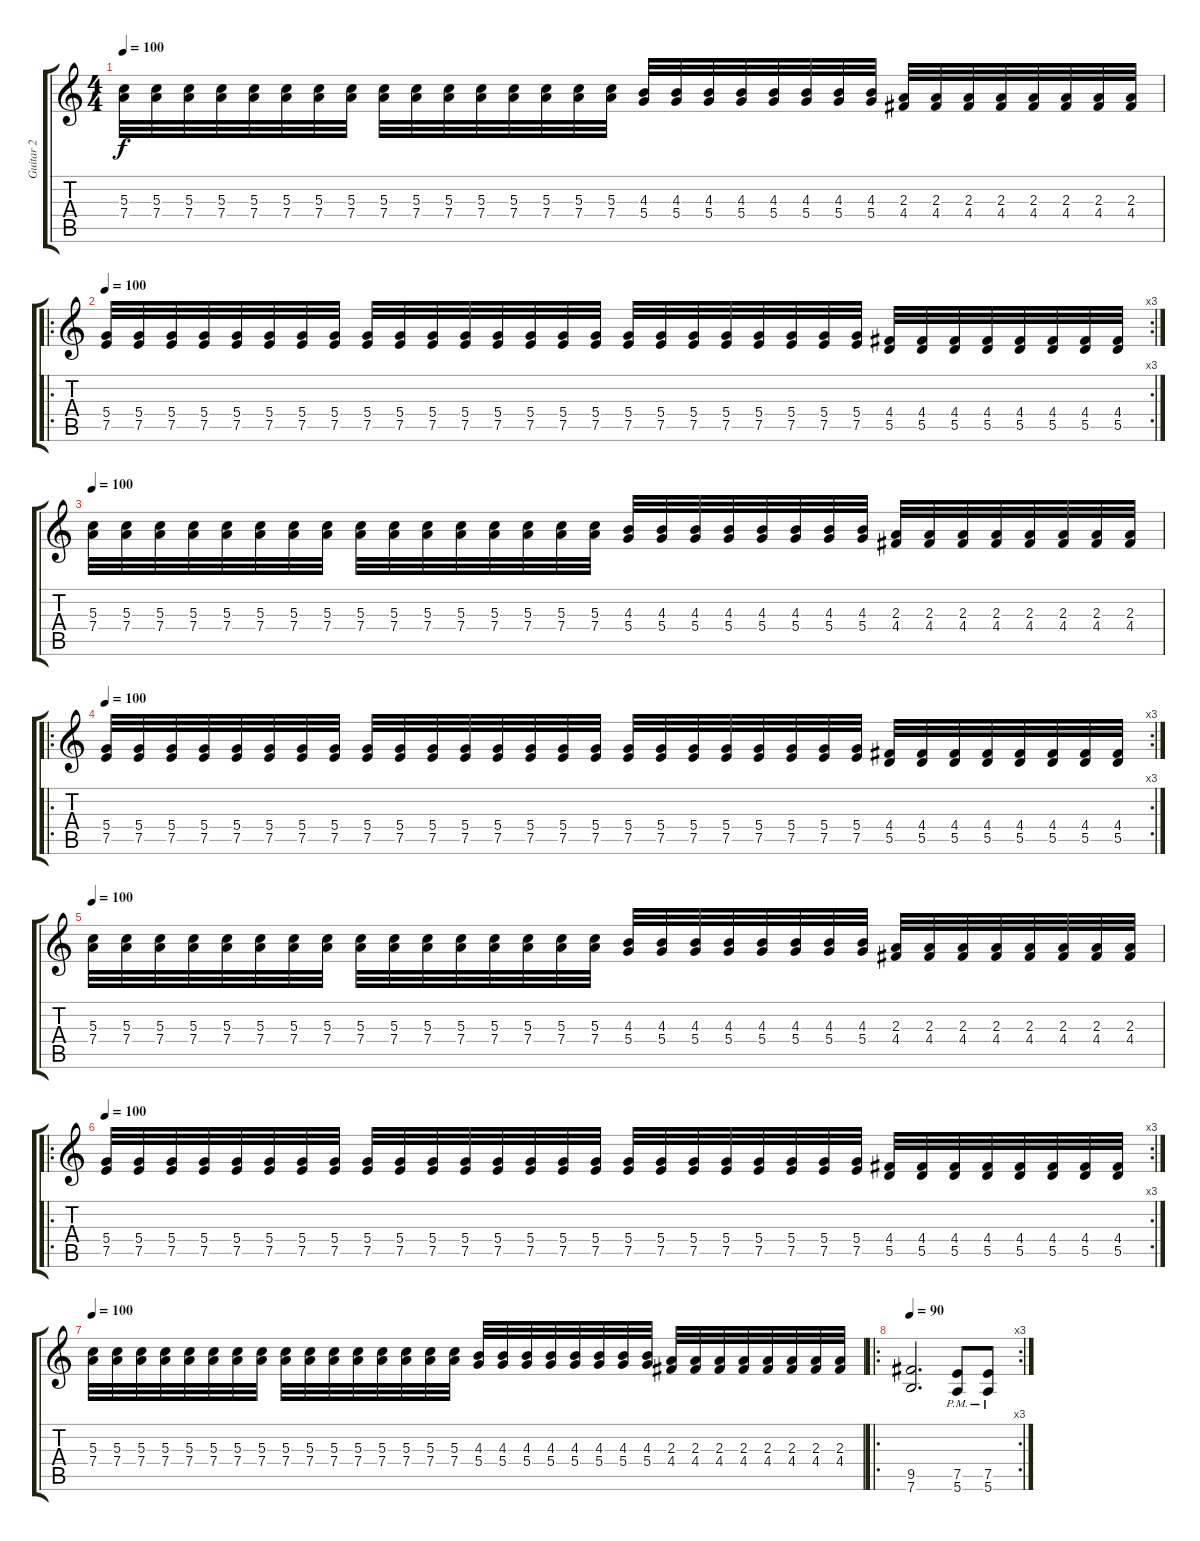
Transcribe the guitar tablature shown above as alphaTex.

\track ("Guitar 2" "Guitar 2") {instrument distortionguitar}
\staff {score tabs}
\tuning (E4 B3 G3 D3 A2 E2) {hide}
\ts (4 4)
\tempo 100
\clef g2
\ks c
(5.3 7.4).32{dy f} (5.3 7.4).32 (5.3 7.4).32 (5.3 7.4).32 (5.3 7.4).32 (5.3 7.4).32 (5.3 7.4).32 (5.3 7.4).32 (5.3 7.4).32 (5.3 7.4).32 (5.3 7.4).32 (5.3 7.4).32 (5.3 7.4).32 (5.3 7.4).32 (5.3 7.4).32 (5.3 7.4).32 (4.3 5.4).32 (4.3 5.4).32 (4.3 5.4).32 (4.3 5.4).32 (4.3 5.4).32 (4.3 5.4).32 (4.3 5.4).32 (4.3 5.4).32 (2.3 4.4).32 (2.3 4.4).32 (2.3 4.4).32 (2.3 4.4).32 (2.3 4.4).32 (2.3 4.4).32 (2.3 4.4).32 (2.3 4.4).32 |
\ro
\rc 3
\tempo 100
(5.4 7.5).32 (5.4 7.5).32 (5.4 7.5).32 (5.4 7.5).32 (5.4 7.5).32 (5.4 7.5).32 (5.4 7.5).32 (5.4 7.5).32 (5.4 7.5).32 (5.4 7.5).32 (5.4 7.5).32 (5.4 7.5).32 (5.4 7.5).32 (5.4 7.5).32 (5.4 7.5).32 (5.4 7.5).32 (5.4 7.5).32 (5.4 7.5).32 (5.4 7.5).32 (5.4 7.5).32 (5.4 7.5).32 (5.4 7.5).32 (5.4 7.5).32 (5.4 7.5).32 (4.4 5.5).32 (4.4 5.5).32 (4.4 5.5).32 (4.4 5.5).32 (4.4 5.5).32 (4.4 5.5).32 (4.4 5.5).32 (4.4 5.5).32 |
\tempo 100
(5.3 7.4).32 (5.3 7.4).32 (5.3 7.4).32 (5.3 7.4).32 (5.3 7.4).32 (5.3 7.4).32 (5.3 7.4).32 (5.3 7.4).32 (5.3 7.4).32 (5.3 7.4).32 (5.3 7.4).32 (5.3 7.4).32 (5.3 7.4).32 (5.3 7.4).32 (5.3 7.4).32 (5.3 7.4).32 (4.3 5.4).32 (4.3 5.4).32 (4.3 5.4).32 (4.3 5.4).32 (4.3 5.4).32 (4.3 5.4).32 (4.3 5.4).32 (4.3 5.4).32 (2.3 4.4).32 (2.3 4.4).32 (2.3 4.4).32 (2.3 4.4).32 (2.3 4.4).32 (2.3 4.4).32 (2.3 4.4).32 (2.3 4.4).32 |
\ro
\rc 3
\tempo 100
(5.4 7.5).32 (5.4 7.5).32 (5.4 7.5).32 (5.4 7.5).32 (5.4 7.5).32 (5.4 7.5).32 (5.4 7.5).32 (5.4 7.5).32 (5.4 7.5).32 (5.4 7.5).32 (5.4 7.5).32 (5.4 7.5).32 (5.4 7.5).32 (5.4 7.5).32 (5.4 7.5).32 (5.4 7.5).32 (5.4 7.5).32 (5.4 7.5).32 (5.4 7.5).32 (5.4 7.5).32 (5.4 7.5).32 (5.4 7.5).32 (5.4 7.5).32 (5.4 7.5).32 (4.4 5.5).32 (4.4 5.5).32 (4.4 5.5).32 (4.4 5.5).32 (4.4 5.5).32 (4.4 5.5).32 (4.4 5.5).32 (4.4 5.5).32 |
\tempo 100
(5.3 7.4).32 (5.3 7.4).32 (5.3 7.4).32 (5.3 7.4).32 (5.3 7.4).32 (5.3 7.4).32 (5.3 7.4).32 (5.3 7.4).32 (5.3 7.4).32 (5.3 7.4).32 (5.3 7.4).32 (5.3 7.4).32 (5.3 7.4).32 (5.3 7.4).32 (5.3 7.4).32 (5.3 7.4).32 (4.3 5.4).32 (4.3 5.4).32 (4.3 5.4).32 (4.3 5.4).32 (4.3 5.4).32 (4.3 5.4).32 (4.3 5.4).32 (4.3 5.4).32 (2.3 4.4).32 (2.3 4.4).32 (2.3 4.4).32 (2.3 4.4).32 (2.3 4.4).32 (2.3 4.4).32 (2.3 4.4).32 (2.3 4.4).32 |
\ro
\rc 3
\tempo 100
(5.4 7.5).32 (5.4 7.5).32 (5.4 7.5).32 (5.4 7.5).32 (5.4 7.5).32 (5.4 7.5).32 (5.4 7.5).32 (5.4 7.5).32 (5.4 7.5).32 (5.4 7.5).32 (5.4 7.5).32 (5.4 7.5).32 (5.4 7.5).32 (5.4 7.5).32 (5.4 7.5).32 (5.4 7.5).32 (5.4 7.5).32 (5.4 7.5).32 (5.4 7.5).32 (5.4 7.5).32 (5.4 7.5).32 (5.4 7.5).32 (5.4 7.5).32 (5.4 7.5).32 (4.4 5.5).32 (4.4 5.5).32 (4.4 5.5).32 (4.4 5.5).32 (4.4 5.5).32 (4.4 5.5).32 (4.4 5.5).32 (4.4 5.5).32 |
\tempo 100
(5.3 7.4).32 (5.3 7.4).32 (5.3 7.4).32 (5.3 7.4).32 (5.3 7.4).32 (5.3 7.4).32 (5.3 7.4).32 (5.3 7.4).32 (5.3 7.4).32 (5.3 7.4).32 (5.3 7.4).32 (5.3 7.4).32 (5.3 7.4).32 (5.3 7.4).32 (5.3 7.4).32 (5.3 7.4).32 (4.3 5.4).32 (4.3 5.4).32 (4.3 5.4).32 (4.3 5.4).32 (4.3 5.4).32 (4.3 5.4).32 (4.3 5.4).32 (4.3 5.4).32 (2.3 4.4).32 (2.3 4.4).32 (2.3 4.4).32 (2.3 4.4).32 (2.3 4.4).32 (2.3 4.4).32 (2.3 4.4).32 (2.3 4.4).32 |
\ro
\rc 3
\tempo 90
(9.5 7.6).2{d} (7.5{pm} 5.6{pm}).8 (7.5{pm} 5.6{pm}).8
